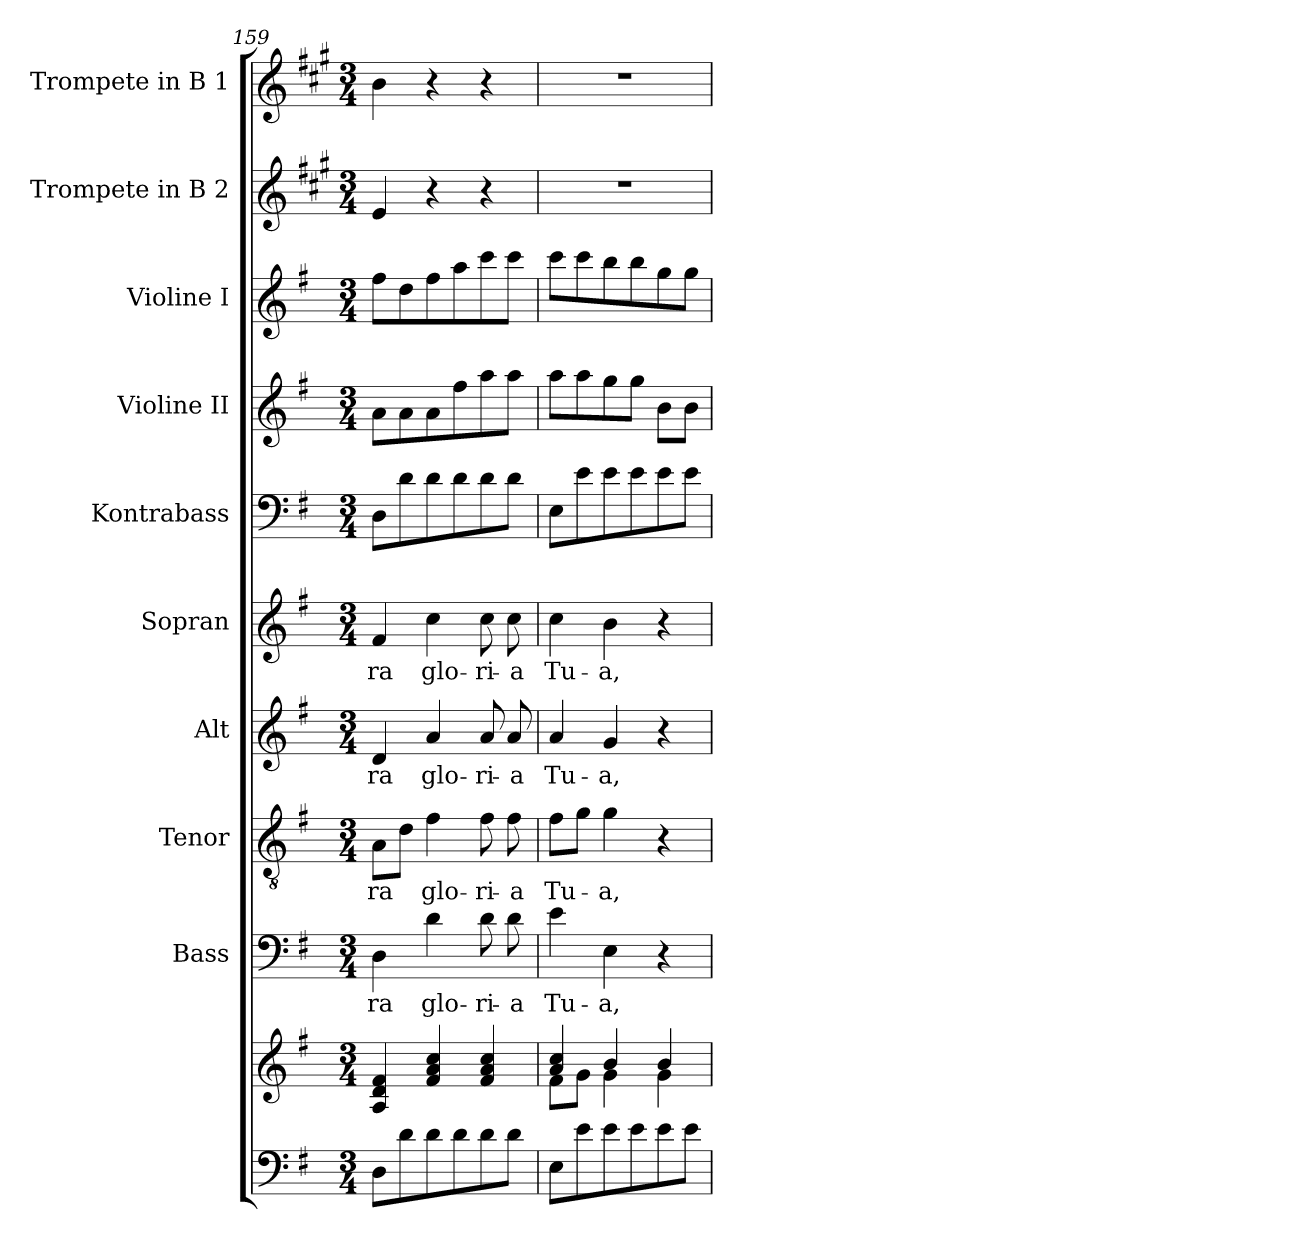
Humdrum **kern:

**kern	**kern	**kern	**text	**kern	**text	**kern	**text	**kern	**text	**kern	**kern	**kern	**kern	**kern
*part10	*part10	*part9	*part9	*part8	*part8	*part7	*part7	*part6	*part6	*part5	*part4	*part3	*part2	*part1
*staff11	*staff10	*staff9	*staff9	*staff8	*staff8	*staff7	*staff7	*staff6	*staff6	*staff5	*staff4	*staff3	*staff2	*staff1
*	*	*I"Bass	*	*I"Tenor	*	*I"Alt	*	*I"Sopran	*	*I"Kontrabass	*I"Violine II	*I"Violine I	*I"Trompete in B 2	*I"Trompete in B 1
*	*	*I'B.	*	*I'T.	*	*I'A.	*	*I'S.	*	*I'Kb.	*I'Vl. II	*I'Vl. I	*I'Tr. 2	*I'Tr. 1
*clefF4	*clefG2	*clefF4	*	*clefGv2	*	*clefG2	*	*clefG2	*	*clefF4	*clefG2	*clefG2	*clefG2	*clefG2
*	*	*	*	*	*	*	*	*	*	*ITrd7c12	*	*	*ITrd1c2	*ITrd1c2
*k[f#]	*k[f#]	*k[f#]	*	*k[f#]	*	*k[f#]	*	*k[f#]	*	*k[f#]	*k[f#]	*k[f#]	*k[f#]	*k[f#]
*G:	*G:	*G:	*	*G:	*	*G:	*	*G:	*	*G:	*G:	*G:	*G:	*G:
*M3/4	*M3/4	*M3/4	*	*M3/4	*	*M3/4	*	*M3/4	*	*M3/4	*M3/4	*M3/4	*M3/4	*M3/4
=159	=159	=159	=159	=159	=159	=159	=159	=159	=159	=159	=159	=159	=159	=159
!	!	!	!LO:LY:b	!	!LO:LY:b	!	!LO:LY:b	!	!LO:LY:b	!	!	!	!	!
8D\L	4A/ 4d/ 4f#/	4D\	-ra	8A\L	-ra	4d/	-ra	4f#/	-ra	8DD\L	8a\L	8ff#\L	4d/	4a\
8d\	.	.	.	8d\J	.	.	.	.	.	8D\	8a\	8dd\	.	.
!	!	!	!LO:LY:b	!	!LO:LY:b	!	!LO:LY:b	!	!LO:LY:b	!	!	!	!	!
8d\	4f#/ 4a/ 4cc/	4d\	glo-	4f#\	glo-	4a/	glo-	4cc\	glo-	8D\	8a\	8ff#\	4r	4r
8d\	.	.	.	.	.	.	.	.	.	8D\	8ff#\	8aa\	.	.
!	!	!	!LO:LY:b	!	!LO:LY:b	!	!LO:LY:b	!	!LO:LY:b	!	!	!	!	!
8d\	4f#/ 4a/ 4cc/	8d\	-ri-	8f#\	-ri-	8a/	-ri-	8cc\	-ri-	8D\	8aa\	8ccc\	4r	4r
!	!	!	!LO:LY:b	!	!LO:LY:b	!	!LO:LY:b	!	!LO:LY:b	!	!	!	!	!
8d\J	.	8d\	-a	8f#\	-a	8a/	-a	8cc\	-a	8D\J	8aa\J	8ccc\J	.	.
=160	=160	=160	=160	=160	=160	=160	=160	=160	=160	=160	=160	=160	=160	=160
*	*^	*	*	*	*	*	*	*	*	*	*	*	*	*
!	!	!	!	!LO:LY:b	!	!LO:LY:b	!	!LO:LY:b	!	!LO:LY:b	!	!	!	!	!
8E\L	4a/ 4cc/	8f#\L	4e\	Tu-	8f#\L	Tu-	4a/	Tu-	4cc\	Tu-	8EE\L	8aa\L	8ccc\L	2.r	2.r
8e\	.	8g\J	.	.	8g\J	.	.	.	.	.	8E\	8aa\	8ccc\	.	.
!	!	!	!	!LO:LY:b	!	!LO:LY:b	!	!LO:LY:b	!	!LO:LY:b	!	!	!	!	!
8e\	4b/	4g\	4E\	-a,	4g\	-a,	4g/	-a,	4b\	-a,	8E\	8gg\	8bb\	.	.
8e\	.	.	.	.	.	.	.	.	.	.	8E\	8gg\J	8bb\	.	.
8e\	4b/	4g\	4r	.	4r	.	4r	.	4r	.	8E\	8b\L	8gg\	.	.
8e\J	.	.	.	.	.	.	.	.	.	.	8E\J	8b\J	8gg\J	.	.
*	*v	*v	*	*	*	*	*	*	*	*	*	*	*	*	*
=	=	=	=	=	=	=	=	=	=	=	=	=	=	=
*-	*-	*-	*-	*-	*-	*-	*-	*-	*-	*-	*-	*-	*-	*-
